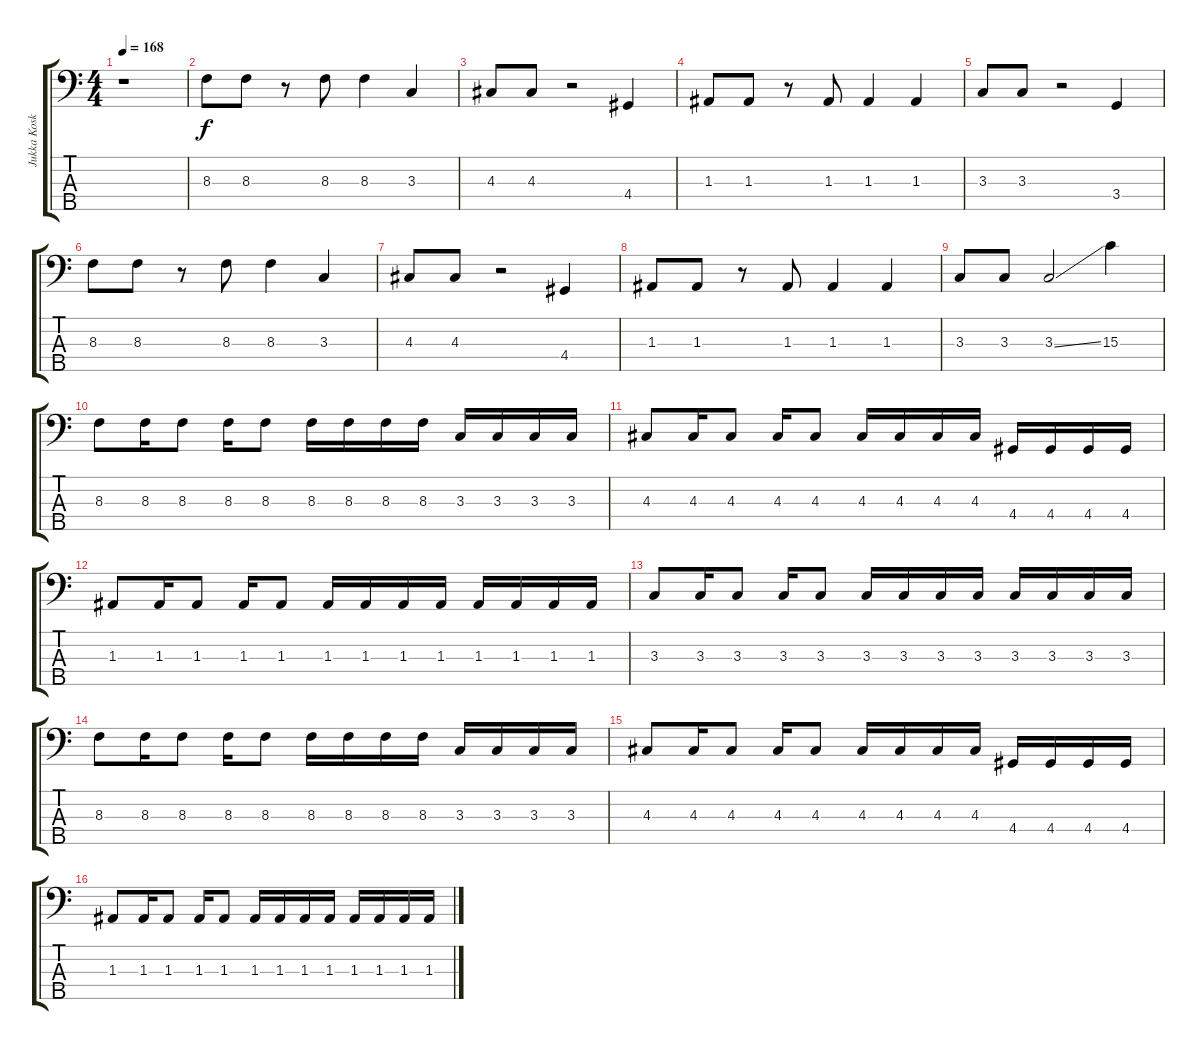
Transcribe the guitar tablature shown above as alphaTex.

\track ("Jukka Koskinen" "Jukka Kosk") {instrument electricbasspick}
\staff {score tabs}
\tuning (G2 D2 A1 E1 B0) {hide}
\ts (4 4)
\tempo 168
\clef f4
\ks c
r.1{dy f instrument electricbasspick} |
8.3.8 8.3.8 r.8 8.3.8 8.3.4 3.3.4 |
4.3.8 4.3.8 r.2 4.4.4 |
1.3.8 1.3.8 r.8 1.3.8 1.3.4 1.3.4 |
3.3.8 3.3.8 r.2 3.4.4 |
8.3.8 8.3.8 r.8 8.3.8 8.3.4 3.3.4 |
4.3.8 4.3.8 r.2 4.4.4 |
1.3.8 1.3.8 r.8 1.3.8 1.3.4 1.3.4 |
3.3.8 3.3.8 3.3{ss}.2 15.3.4 |
8.3.8 8.3.16 8.3.8 8.3.16 8.3.8 8.3.16 8.3.16 8.3.16 8.3.16 3.3.16 3.3.16 3.3.16 3.3.16 |
4.3.8 4.3.16 4.3.8 4.3.16 4.3.8 4.3.16 4.3.16 4.3.16 4.3.16 4.4.16 4.4.16 4.4.16 4.4.16 |
1.3.8 1.3.16 1.3.8 1.3.16 1.3.8 1.3.16 1.3.16 1.3.16 1.3.16 1.3.16 1.3.16 1.3.16 1.3.16 |
3.3.8 3.3.16 3.3.8 3.3.16 3.3.8 3.3.16 3.3.16 3.3.16 3.3.16 3.3.16 3.3.16 3.3.16 3.3.16 |
8.3.8 8.3.16 8.3.8 8.3.16 8.3.8 8.3.16 8.3.16 8.3.16 8.3.16 3.3.16 3.3.16 3.3.16 3.3.16 |
4.3.8 4.3.16 4.3.8 4.3.16 4.3.8 4.3.16 4.3.16 4.3.16 4.3.16 4.4.16 4.4.16 4.4.16 4.4.16 |
1.3.8 1.3.16 1.3.8 1.3.16 1.3.8 1.3.16 1.3.16 1.3.16 1.3.16 1.3.16 1.3.16 1.3.16 1.3.16
